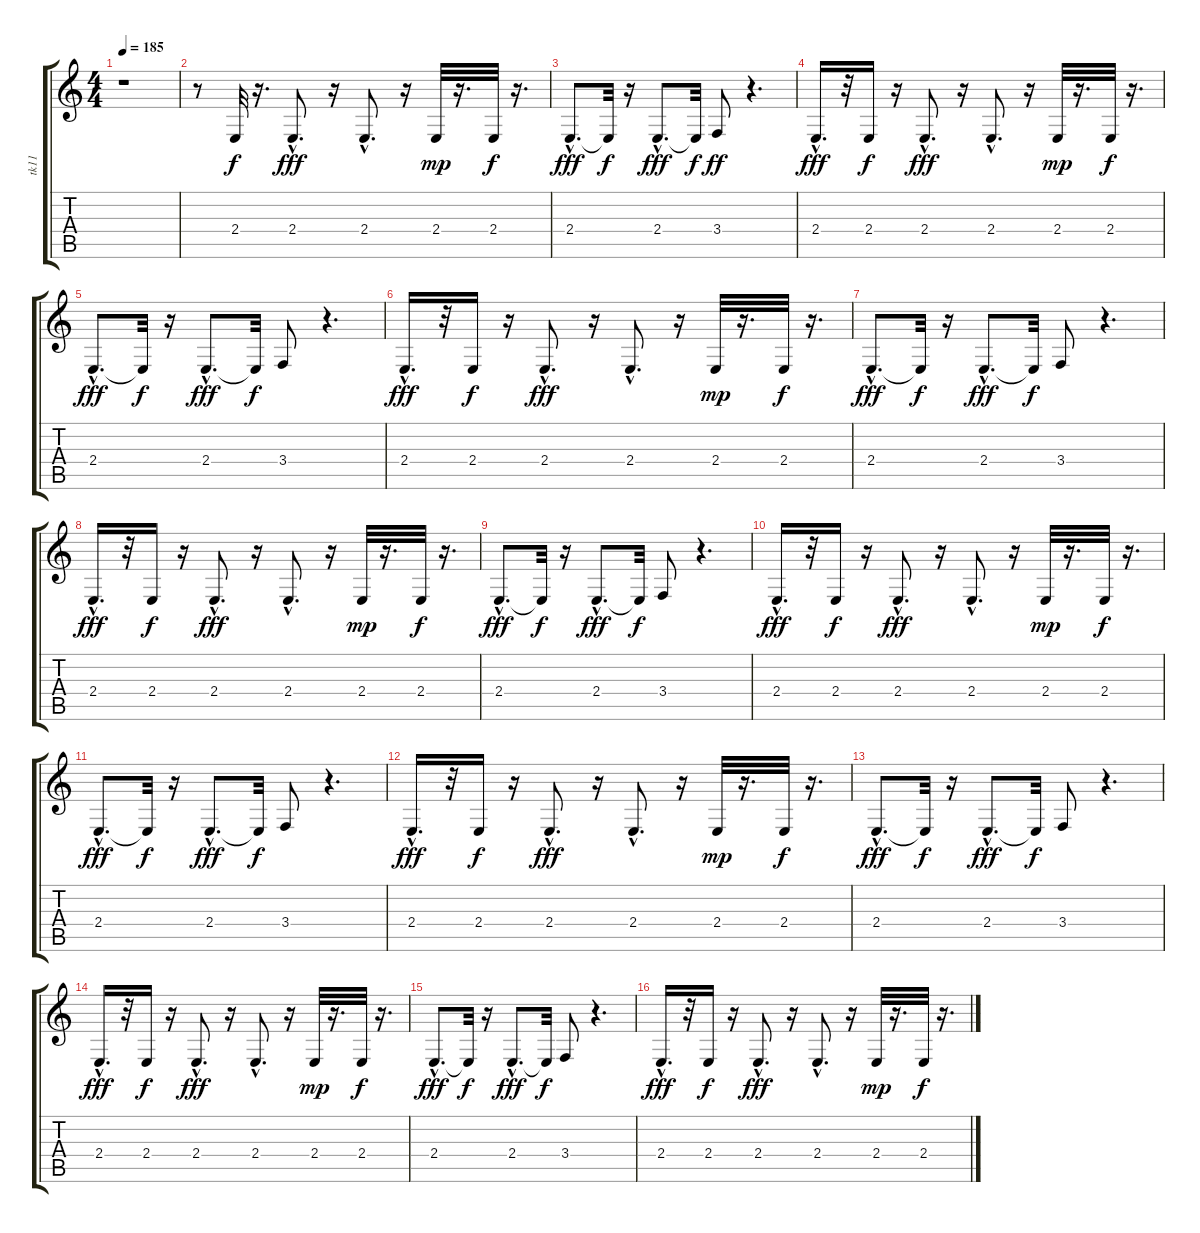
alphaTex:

\track ("tk11" "tk11") {instrument bagpipe}
\staff {score tabs}
\tuning (E4 B3 G3 D3 A2 E2) {hide}
\ts (4 4)
\tempo 185
\clef g2
\ks c
r.1{dy f instrument bagpipe} |
r.8 2.4.32{balance 14} r.16{d} 2.4{hac}.8{d dy fff} r.16 2.4{hac}.8{d} r.16 2.4.32{dy mp} r.16{d} 2.4.32{dy f} r.16{d} |
2.4{hac}.8{d dy fff} 2.4{t}.32{dy f} r.16 2.4{hac}.8{d dy fff} 2.4{t}.32{dy f} 3.4.8{dy ff} r.4{d} |
2.4{hac}.16{d dy fff} r.32 2.4.16{dy f} r.16 2.4{hac}.8{d dy fff} r.16 2.4{hac}.8{d} r.16 2.4.32{dy mp} r.16{d} 2.4.32{dy f} r.16{d} |
2.4{hac}.8{d dy fff} 2.4{t}.32{dy f} r.16 2.4{hac}.8{d dy fff} 2.4{t}.32{dy f} 3.4.8 r.4{d} |
2.4{hac}.16{d dy fff} r.32 2.4.16{dy f} r.16 2.4{hac}.8{d dy fff} r.16 2.4{hac}.8{d} r.16 2.4.32{dy mp} r.16{d} 2.4.32{dy f} r.16{d} |
2.4{hac}.8{d dy fff} 2.4{t}.32{dy f} r.16 2.4{hac}.8{d dy fff} 2.4{t}.32{dy f} 3.4.8 r.4{d} |
2.4{hac}.16{d dy fff} r.32 2.4.16{dy f} r.16 2.4{hac}.8{d dy fff} r.16 2.4{hac}.8{d} r.16 2.4.32{dy mp} r.16{d} 2.4.32{dy f} r.16{d} |
2.4{hac}.8{d dy fff} 2.4{t}.32{dy f} r.16 2.4{hac}.8{d dy fff} 2.4{t}.32{dy f} 3.4.8 r.4{d} |
2.4{hac}.16{d dy fff} r.32 2.4.16{dy f} r.16 2.4{hac}.8{d dy fff} r.16 2.4{hac}.8{d} r.16 2.4.32{dy mp} r.16{d} 2.4.32{dy f} r.16{d} |
2.4{hac}.8{d dy fff} 2.4{t}.32{dy f} r.16 2.4{hac}.8{d dy fff} 2.4{t}.32{dy f} 3.4.8 r.4{d} |
2.4{hac}.16{d dy fff} r.32 2.4.16{dy f} r.16 2.4{hac}.8{d dy fff} r.16 2.4{hac}.8{d} r.16 2.4.32{dy mp} r.16{d} 2.4.32{dy f} r.16{d} |
2.4{hac}.8{d dy fff} 2.4{t}.32{dy f} r.16 2.4{hac}.8{d dy fff} 2.4{t}.32{dy f} 3.4.8 r.4{d} |
2.4{hac}.16{d dy fff} r.32 2.4.16{dy f} r.16 2.4{hac}.8{d dy fff} r.16 2.4{hac}.8{d} r.16 2.4.32{dy mp} r.16{d} 2.4.32{dy f} r.16{d} |
2.4{hac}.8{d dy fff} 2.4{t}.32{dy f} r.16 2.4{hac}.8{d dy fff} 2.4{t}.32{dy f} 3.4.8 r.4{d} |
2.4{hac}.16{d dy fff} r.32 2.4.16{dy f} r.16 2.4{hac}.8{d dy fff} r.16 2.4{hac}.8{d} r.16 2.4.32{dy mp} r.16{d} 2.4.32{dy f} r.16{d}
